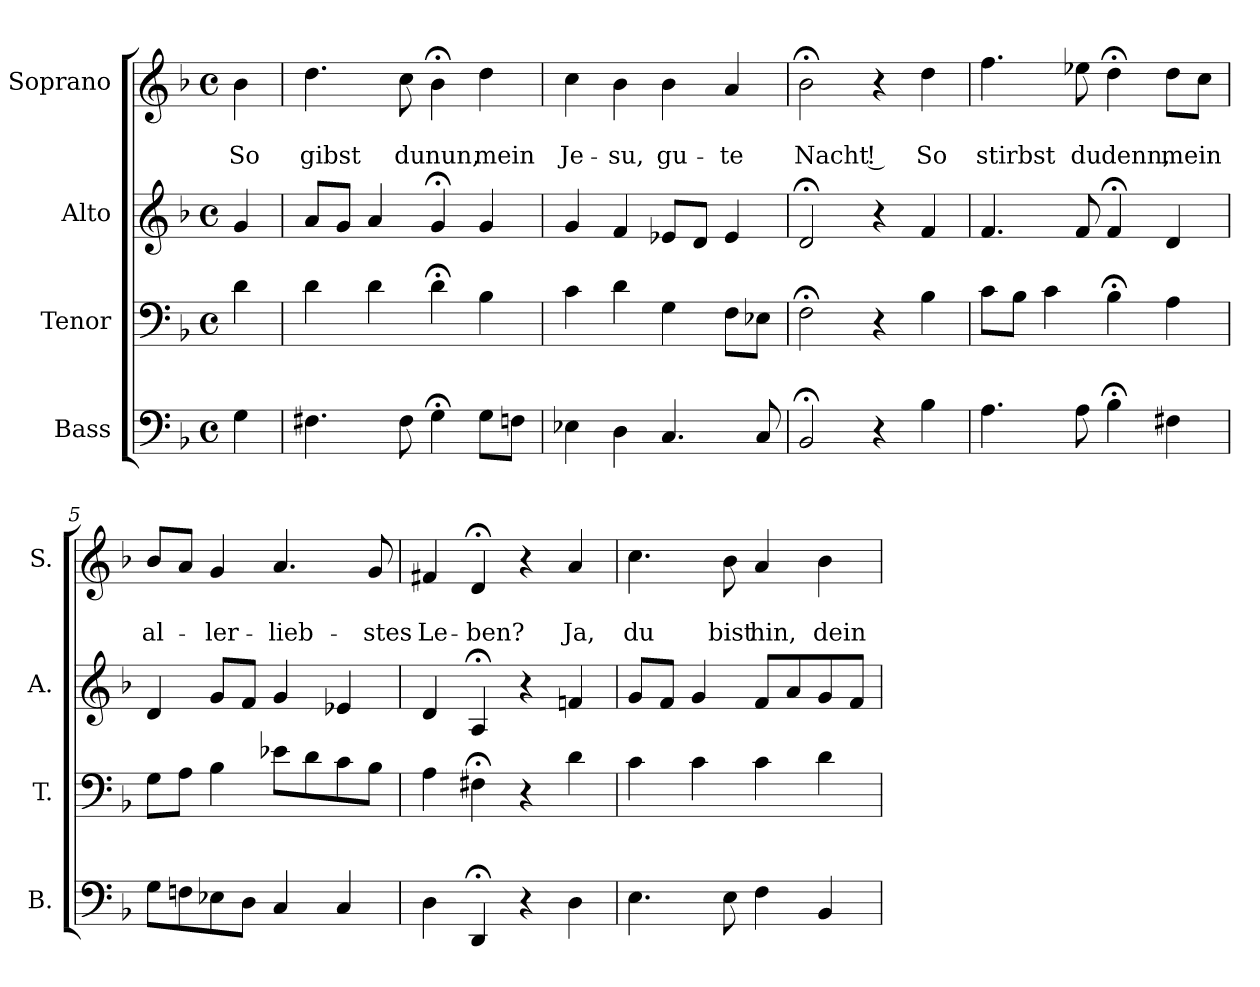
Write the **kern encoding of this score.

**kern	**kern	**kern	**kern	**text	**text
*part4	*part3	*part2	*part1	*part1	*part1
*staff4	*staff3	*staff2	*staff1	*staff1	*staff1
*I"Bass	*I"Tenor	*I"Alto	*I"Soprano	*	*
*I'B.	*I'T.	*I'A.	*I'S.	*	*
*clefF4	*clefF4	*clefG2	*clefG2	*	*
*k[b-]	*k[b-]	*k[b-]	*k[b-]	*	*
*d:	*d:	*d:	*d:	*	*
*M4/4	*M4/4	*M4/4	*M4/4	*	*
*met(c)	*met(c)	*met(c)	*met(c)	*	*
=	=	=	=	=	=
4G\	4d\	4g/	4b-\	.	So
=1	=1	=1	=1	=1	=1
4.F#X\	4d\	8a/L	4.dd\	.	gibst
.	.	8g/J	.	.	.
.	4d\	4a/	.	.	.
8F#\	.	.	8cc\	.	du
4G;<\	4d;<\	4g;</	4b-;<\	.	nun,
8G\L	4B-\	4g/	4dd\	.	mein
8Fn\J	.	.	.	.	.
=2	=2	=2	=2	=2	=2
4E-X\	4c\	4g/	4cc\	.	Je-
4D\	4d\	4f/	4b-\	.	-su,
4.C/	4G\	8e-X/L	4b-\	.	gu-
.	.	8d/J	.	.	.
.	8F\L	4e-/	4a/	.	-te
8C/	8E-X\J	.	.	.	.
=3	=3	=3	=3	=3	=3
2BB-;</	2F;<\	2d;</	2b-;<\	.	Nacht !
4r	4r	4r	4r	.	.
4B-\	4B-\	4f/	4dd\	.	So
=4	=4	=4	=4	=4	=4
4.A\	8c\L	4.f/	4.ff\	.	stirbst
.	8B-\J	.	.	.	.
.	4c\	.	.	.	.
8A\	.	8f/	8ee-X\	.	du
4B-;<\	4B-;<\	4f;</	4dd;<\	.	denn,
4F#X\	4A\	4d/	8dd\L	.	mein
.	.	.	8cc\J	.	.
=5	=5	=5	=5	=5	=5
8G\L	8G\L	4d/	8b-/L	.	al-
8Fn\	8A\J	.	8a/J	.	.
8E-X\	4B-\	8g/L	4g/	.	-ler-
8D\J	.	8f/J	.	.	.
4C/	8e-X\L	4g/	4.a/	.	-lieb-
.	8d\	.	.	.	.
4C/	8c\	4e-X/	.	.	.
.	8B-\J	.	8g/	.	-stes
!!LO:LB:g=z
=6	=6	=6	=6	=6	=6
4D\	4A\	4d/	4f#X/	.	Le-
4DD;</	4F#X;<\	4A;</	4d;</	.	-ben?
4r	4r	4r	4r	.	.
4D\	4d\	4fn/	4a/	.	Ja,
=7	=7	=7	=7	=7	=7
4.E\	4c\	8g/L	4.cc\	.	du
.	.	8f/J	.	.	.
.	4c\	4g/	.	.	.
8E\	.	.	8b-\	.	bist
4F\	4c\	8f/L	4a/	.	hin,
.	.	8a/	.	.	.
4BB-/	4d\	8g/	4b-\	.	dein
.	.	8f/J	.	.	.
=	=	=	=	=	=
*-	*-	*-	*-	*-	*-
